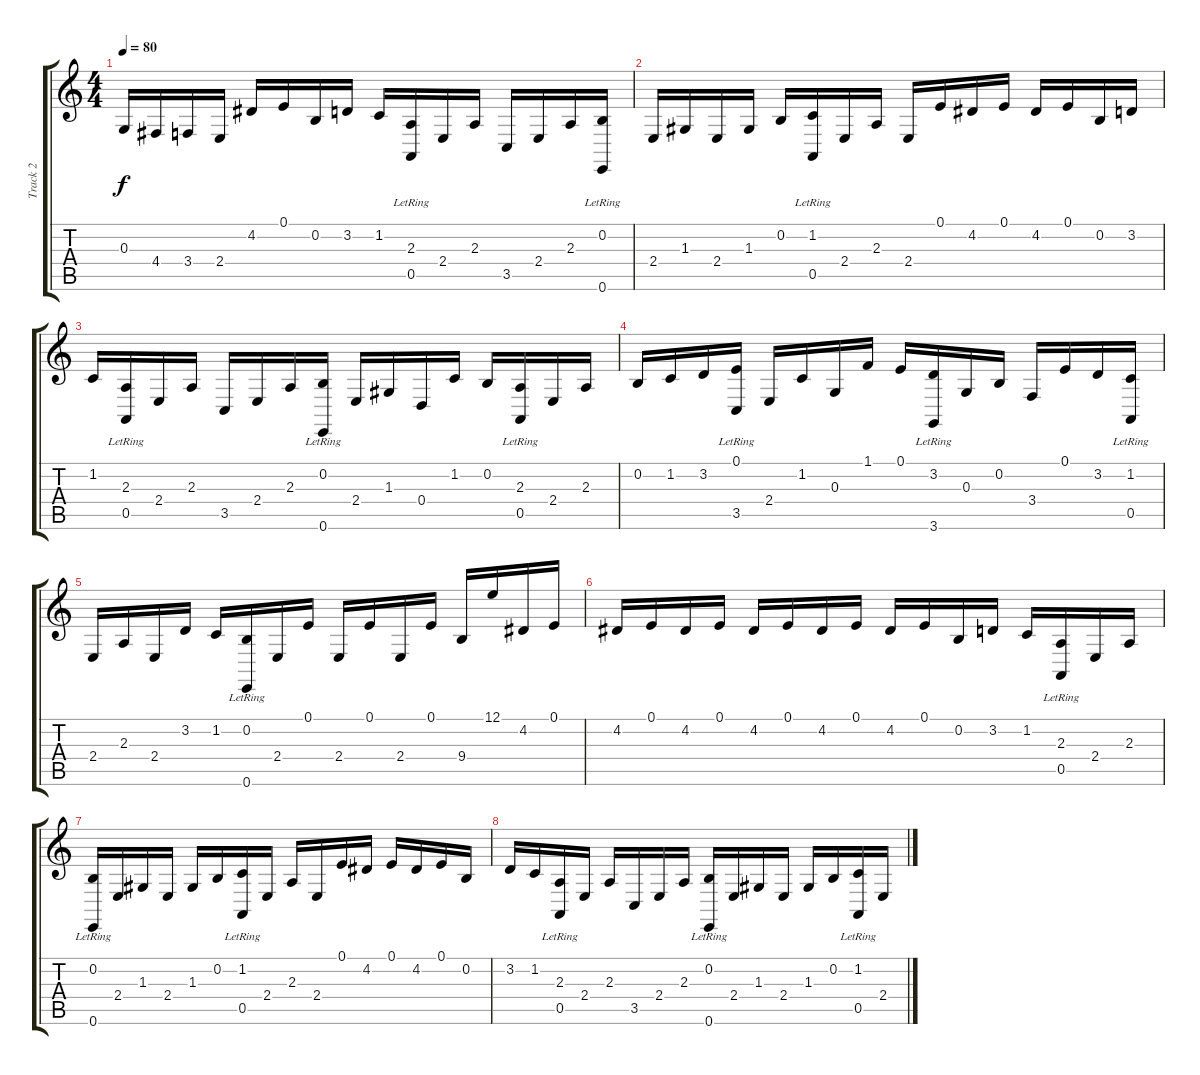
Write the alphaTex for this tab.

\track ("Track 2" "Track 2") {instrument acousticgrandpiano}
\staff {score tabs}
\tuning (E4 B3 G3 D3 A2 E2) {hide}
\ts (4 4)
\tempo 80
\clef g2
\ks c
0.3.16{dy f} 4.4.16 3.4.16 2.4.16 4.2.16 0.1.16 0.2.16 3.2.16 1.2.16 (2.3{lr} 0.5{lr}).16 2.4.16 2.3.16 3.5.16 2.4.16 2.3.16 (0.2{lr} 0.6{lr}).16 |
2.4.16 1.3.16 2.4.16 1.3.16 0.2.16 (1.2{lr} 0.5{lr}).16 2.4.16 2.3.16 2.4.16 0.1.16 4.2.16 0.1.16 4.2.16 0.1.16 0.2.16 3.2.16 |
1.2.16 (2.3{lr} 0.5{lr}).16 2.4.16 2.3.16 3.5.16 2.4.16 2.3.16 (0.2{lr} 0.6{lr}).16 2.4.16 1.3.16 0.4.16 1.2.16 0.2.16 (2.3{lr} 0.5{lr}).16 2.4.16 2.3.16 |
0.2.16 1.2.16 3.2.16 (0.1{lr} 3.5{lr}).16 2.4.16 1.2.16 0.3.16 1.1.16 0.1.16 (3.2{lr} 3.6{lr}).16 0.3.16 0.2.16 3.4.16 0.1.16 3.2.16 (1.2{lr} 0.5{lr}).16 |
2.4.16 2.3.16 2.4.16 3.2.16 1.2.16 (0.2{lr} 0.6{lr}).16 2.4.16 0.1.16 2.4.16 0.1.16 2.4.16 0.1.16 9.4.16 12.1.16 4.2.16 0.1.16 |
4.2.16 0.1.16 4.2.16 0.1.16 4.2.16 0.1.16 4.2.16 0.1.16 4.2.16 0.1.16 0.2.16 3.2.16 1.2.16 (2.3{lr} 0.5{lr}).16 2.4.16 2.3.16 |
(0.2{lr} 0.6{lr}).16 2.4.16 1.3.16 2.4.16 1.3.16 0.2.16 (1.2{lr} 0.5{lr}).16 2.4.16 2.3.16 2.4.16 0.1.16 4.2.16 0.1.16 4.2.16 0.1.16 0.2.16 |
3.2.16 1.2.16 (2.3{lr} 0.5{lr}).16 2.4.16 2.3.16 3.5.16 2.4.16 2.3.16 (0.2{lr} 0.6{lr}).16 2.4.16 1.3.16 2.4.16 1.3.16 0.2.16 (1.2{lr} 0.5{lr}).16 2.4.16
